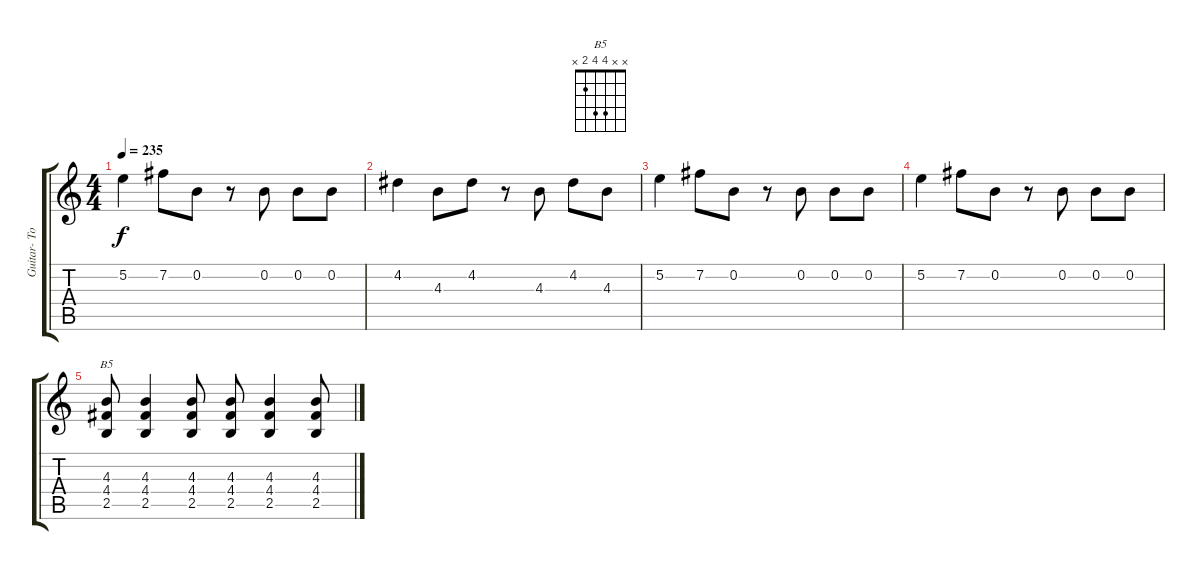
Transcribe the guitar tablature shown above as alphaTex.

\track ("Guitar- Tom DeLonge" "Guitar- To") {instrument electricguitarclean}
\staff {score tabs}
\tuning (E4 B3 G3 D3 A2 E2) {hide}
\chord ("B5" x x 4 4 2 x)
\ts (4 4)
\tempo 235
\clef g2
\ks c
5.2.4{dy f} 7.2.8 0.2.8 r.8 0.2.8 0.2.8 0.2.8 |
4.2.4 4.3.8 4.2.8 r.8 4.3.8 4.2.8 4.3.8 |
5.2.4 7.2.8 0.2.8 r.8 0.2.8 0.2.8 0.2.8 |
5.2.4 7.2.8 0.2.8 r.8 0.2.8 0.2.8 0.2.8 |
(4.3 4.4 2.5).8{ch "B5"} (4.3 4.4 2.5).4 (4.3 4.4 2.5).8 (4.3 4.4 2.5).8 (4.3 4.4 2.5).4 (4.3 4.4 2.5).8
